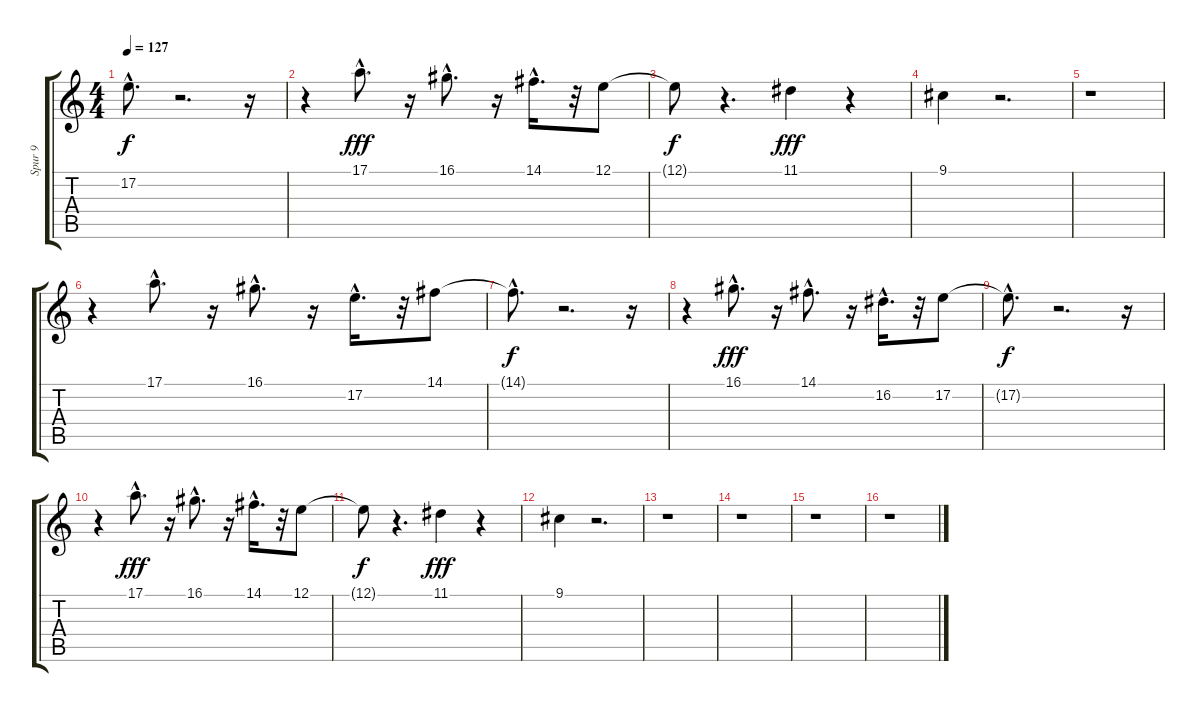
\track ("Spur 9" "Spur 9") {instrument stringensemble1}
\staff {score tabs}
\tuning (E4 B3 G3 D3 A2 E2) {hide}
\ts (4 4)
\tempo 127
\clef g2
\ks c
17.2{hac t}.8{d dy f} r.2{d} r.16 |
r.4 17.1{hac}.8{d dy fff} r.16 16.1{hac}.8{d} r.16 14.1{hac}.16{d} r.32 12.1.8 |
12.1{t}.8{dy f} r.4{d} 11.1.4{dy fff} r.4 |
9.1.4 r.2{d} |
r.1 |
r.4 17.1{hac}.8{d} r.16 16.1{hac}.8{d} r.16 17.2{hac}.16{d} r.32 14.1.8 |
14.1{hac t}.8{d dy f} r.2{d} r.16 |
r.4 16.1{hac}.8{d dy fff} r.16 14.1{hac}.8{d} r.16 16.2{hac}.16{d} r.32 17.2.8 |
17.2{hac t}.8{d dy f} r.2{d} r.16 |
r.4 17.1{hac}.8{d dy fff} r.16 16.1{hac}.8{d} r.16 14.1{hac}.16{d} r.32 12.1.8 |
12.1{t}.8{dy f} r.4{d} 11.1.4{dy fff} r.4 |
9.1.4 r.2{d} |
r.1 |
r.1 |
r.1 |
r.1
